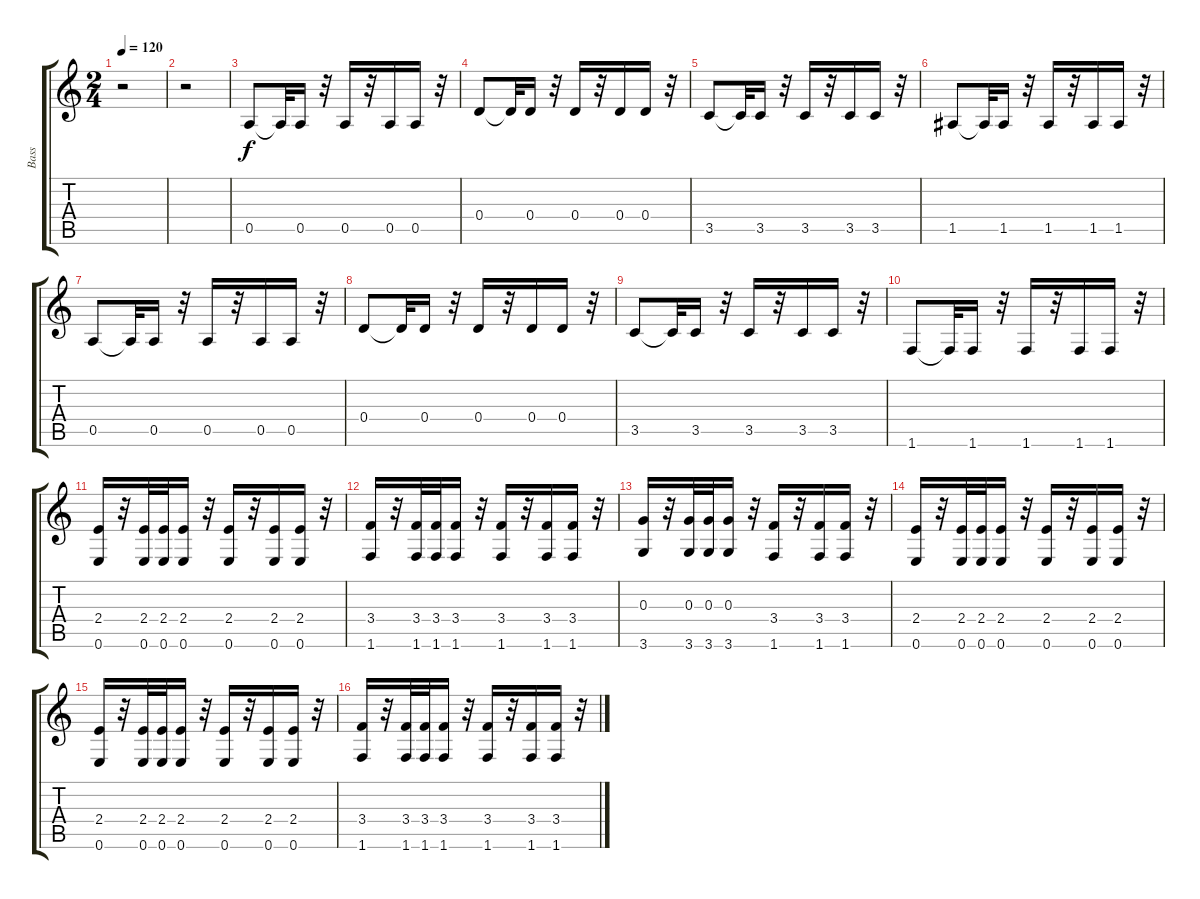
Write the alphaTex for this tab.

\track ("Bass" "Bass") {instrument acousticbass}
\staff {score tabs}
\tuning (E4 B3 G3 D3 A2 E2) {hide}
\ts (2 4)
\tempo 120
\clef g2
\ks c
r.2{dy f} |
r.2 |
0.5.8{instrument electricbasspick} 0.5{t}.32 0.5.16 r.32 0.5.16 r.32 0.5.16 0.5.16 r.32 |
0.4.8 0.4{t}.32 0.4.16 r.32 0.4.16 r.32 0.4.16 0.4.16 r.32 |
3.5.8 3.5{t}.32 3.5.16 r.32 3.5.16 r.32 3.5.16 3.5.16 r.32 |
1.5.8 1.5{t}.32 1.5.16 r.32 1.5.16 r.32 1.5.16 1.5.16 r.32 |
0.5.8 0.5{t}.32 0.5.16 r.32 0.5.16 r.32 0.5.16 0.5.16 r.32 |
0.4.8 0.4{t}.32 0.4.16 r.32 0.4.16 r.32 0.4.16 0.4.16 r.32 |
3.5.8 3.5{t}.32 3.5.16 r.32 3.5.16 r.32 3.5.16 3.5.16 r.32 |
1.6.8 1.6{t}.32 1.6.16 r.32 1.6.16 r.32 1.6.16 1.6.16 r.32 |
(2.4 0.6).16 r.32 (2.4 0.6).32 (2.4 0.6).32 (2.4 0.6).16 r.32 (2.4 0.6).16 r.32 (2.4 0.6).16 (2.4 0.6).16 r.32 |
(3.4 1.6).16 r.32 (3.4 1.6).32 (3.4 1.6).32 (3.4 1.6).16 r.32 (3.4 1.6).16 r.32 (3.4 1.6).16 (3.4 1.6).16 r.32 |
(0.3 3.6).16 r.32 (0.3 3.6).32 (0.3 3.6).32 (0.3 3.6).16 r.32 (3.4 1.6).16 r.32 (3.4 1.6).16 (3.4 1.6).16 r.32 |
(2.4 0.6).16 r.32 (2.4 0.6).32 (2.4 0.6).32 (2.4 0.6).16 r.32 (2.4 0.6).16 r.32 (2.4 0.6).16 (2.4 0.6).16 r.32 |
(2.4 0.6).16 r.32 (2.4 0.6).32 (2.4 0.6).32 (2.4 0.6).16 r.32 (2.4 0.6).16 r.32 (2.4 0.6).16 (2.4 0.6).16 r.32 |
(3.4 1.6).16 r.32 (3.4 1.6).32 (3.4 1.6).32 (3.4 1.6).16 r.32 (3.4 1.6).16 r.32 (3.4 1.6).16 (3.4 1.6).16 r.32
